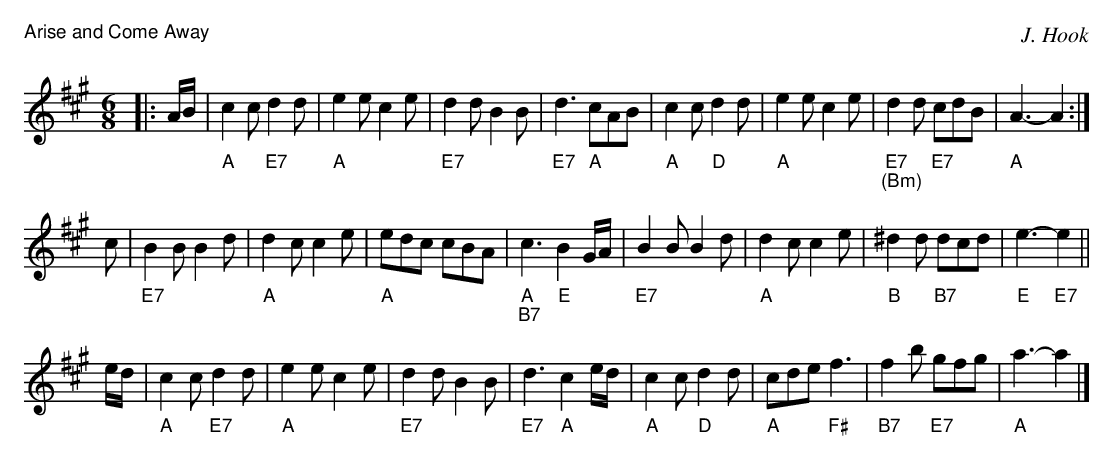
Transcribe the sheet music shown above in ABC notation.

X:1
T:Arise and Come Away
C:J. Hook
M:6/8
L:1/8
K:A
V:1 gchord=down
|:A/B/|"A"c2c "E7"d2d | "A"e2e c2e | "E7"d2d B2B | "E7"d3 "A"cAB | "A"c2c "D"d2d | "A"e2e c2e | "E7""(Bm)"d2d "E7"cdB | "A"A3- A2:|
c|"E7"B2B B2d | "A"d2c c2e | "A"edc cBA |"A""B7"c3 "E"B2G/A/ | "E7"B2B B2d | "A"d2c c2e | "B"^d2d "B7"dcd | "E"e3- "E7"e2||
e/d/|"A"c2c "E7"d2d | "A"e2e c2e | "E7"d2d B2B | "E7"d3 "A"c2e/d/ | "A"c2c "D"d2d | "A"cde "F#"f3 | "B7"f2b "E7"gfg | "A"a3-a2|]
